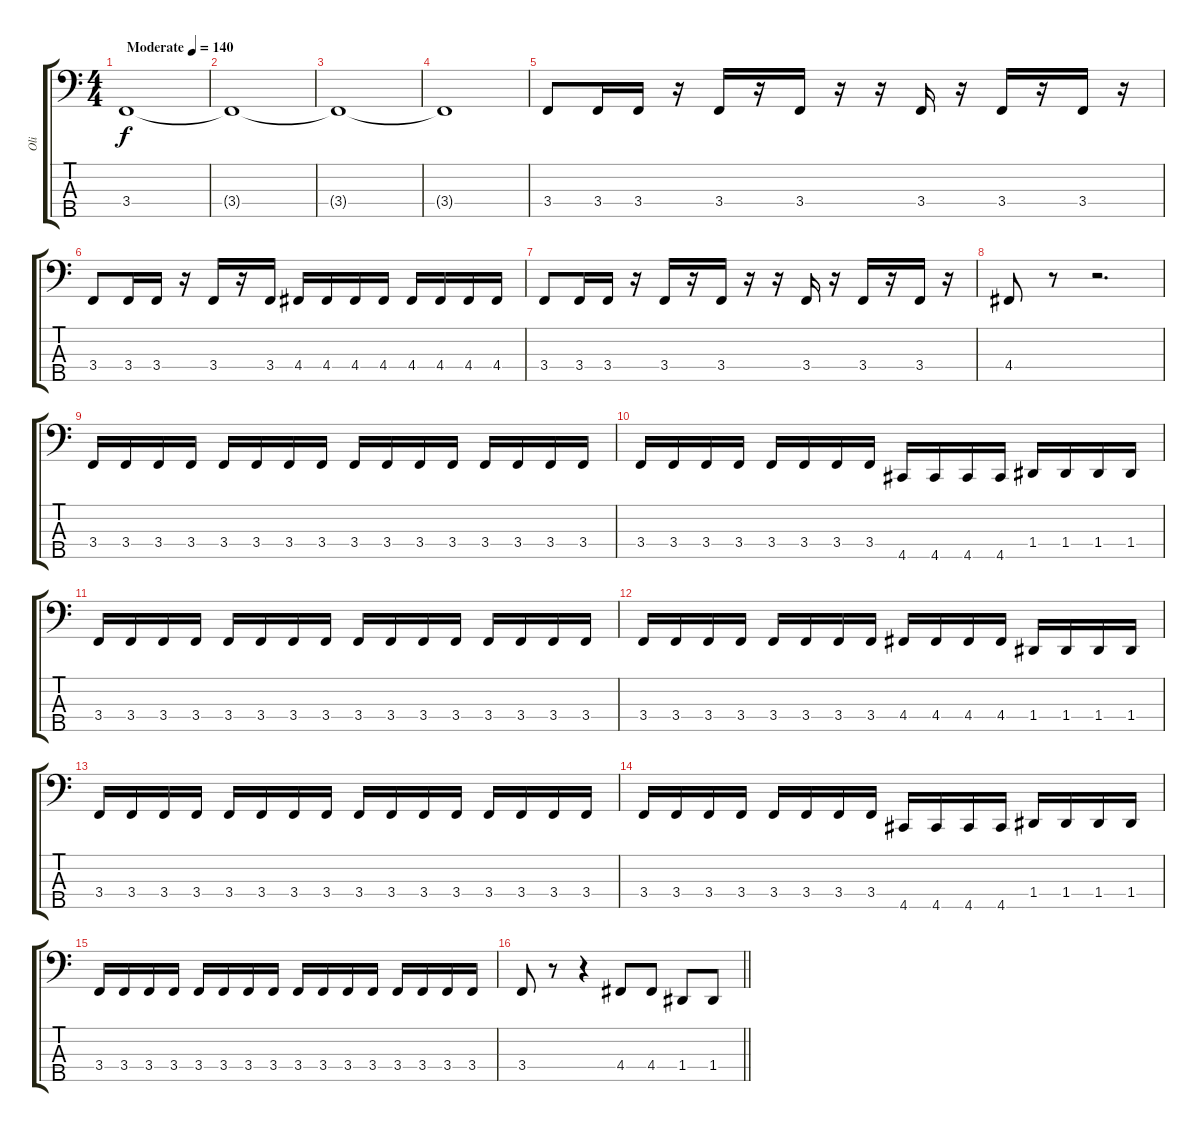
\track ("Oli" "Oli") {solo instrument electricbasspick}
\staff {score tabs}
\tuning (F2 C2 G1 D1 A0) {hide}
\ts (4 4)
\tempo (140 "Moderate")
\clef f4
\ks c
3.4.1{dy f instrument electricbasspick} |
3.4{t}.1 |
3.4{t}.1 |
3.4{t}.1 |
3.4.8 3.4.16 3.4.16 r.16 3.4.16 r.16 3.4.16 r.16 r.16 3.4.16 r.16 3.4.16 r.16 3.4.16 r.16 |
3.4.8 3.4.16 3.4.16 r.16 3.4.16 r.16 3.4.16 4.4.16 4.4.16 4.4.16 4.4.16 4.4.16 4.4.16 4.4.16 4.4.16 |
3.4.8 3.4.16 3.4.16 r.16 3.4.16 r.16 3.4.16 r.16 r.16 3.4.16 r.16 3.4.16 r.16 3.4.16 r.16 |
4.4.8 r.8 r.2{d} |
3.4.16 3.4.16 3.4.16 3.4.16 3.4.16 3.4.16 3.4.16 3.4.16 3.4.16 3.4.16 3.4.16 3.4.16 3.4.16 3.4.16 3.4.16 3.4.16 |
3.4.16 3.4.16 3.4.16 3.4.16 3.4.16 3.4.16 3.4.16 3.4.16 4.5.16 4.5.16 4.5.16 4.5.16 1.4.16 1.4.16 1.4.16 1.4.16 |
3.4.16 3.4.16 3.4.16 3.4.16 3.4.16 3.4.16 3.4.16 3.4.16 3.4.16 3.4.16 3.4.16 3.4.16 3.4.16 3.4.16 3.4.16 3.4.16 |
3.4.16 3.4.16 3.4.16 3.4.16 3.4.16 3.4.16 3.4.16 3.4.16 4.4.16 4.4.16 4.4.16 4.4.16 1.4.16 1.4.16 1.4.16 1.4.16 |
3.4.16 3.4.16 3.4.16 3.4.16 3.4.16 3.4.16 3.4.16 3.4.16 3.4.16 3.4.16 3.4.16 3.4.16 3.4.16 3.4.16 3.4.16 3.4.16 |
3.4.16 3.4.16 3.4.16 3.4.16 3.4.16 3.4.16 3.4.16 3.4.16 4.5.16 4.5.16 4.5.16 4.5.16 1.4.16 1.4.16 1.4.16 1.4.16 |
3.4.16 3.4.16 3.4.16 3.4.16 3.4.16 3.4.16 3.4.16 3.4.16 3.4.16 3.4.16 3.4.16 3.4.16 3.4.16 3.4.16 3.4.16 3.4.16 |
\barLineRight lightlight
3.4.8 r.8 r.4 4.4.8 4.4.8 1.4.8 1.4.8
